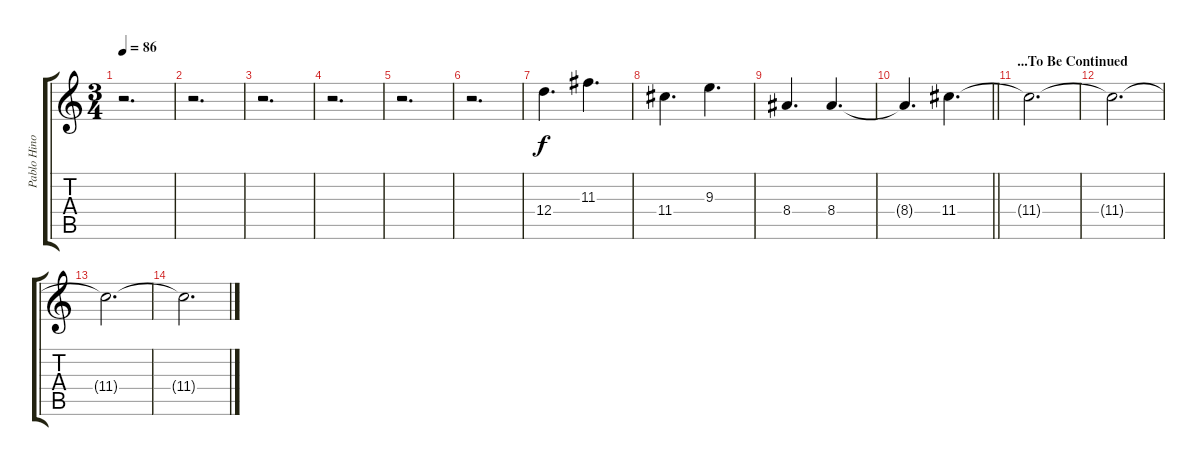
\track ("Pablo Hinojos-Gonzales" "Pablo Hino") {instrument distortionguitar}
\staff {score tabs}
\tuning (E4 B3 G3 D3 A2 E2) {hide}
\ts (3 4)
\tempo 86
\clef g2
\ks c
r.2{d dy f} |
r.2{d} |
r.2{d} |
r.2{d} |
r.2{d} |
r.2{d} |
12.4.4{d} 11.3.4{d} |
11.4.4{d} 9.3.4{d} |
8.4.4{d} 8.4.4{d} |
\barLineRight lightlight
8.4{t}.4{d} 11.4.4{d} |
\section ("" "...To Be Continued ")
11.4{t}.2{d} |
11.4{t}.2{d} |
11.4{t}.2{d} |
11.4{t}.2{d}
